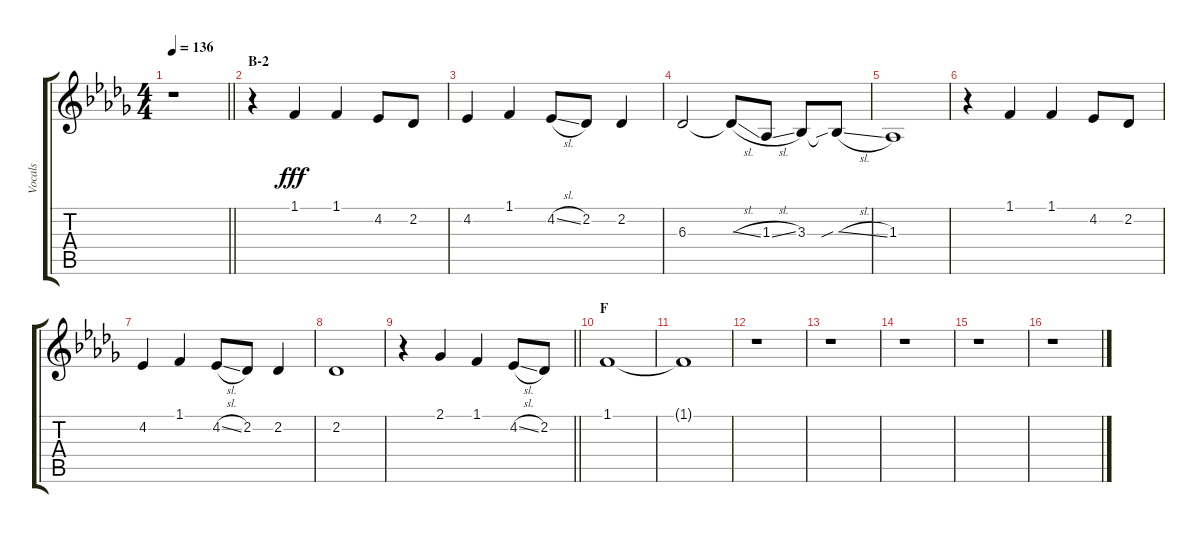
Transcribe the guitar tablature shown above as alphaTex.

\track ("Vocals" "Vocals") {instrument voiceoohs}
\staff {score tabs}
\tuning (E4 B3 G3 D3 A2 E2) {hide}
\ts (4 4)
\tempo 136
\clef g2
\barLineRight lightlight
\ks db
r.1{dy fff} |
\section ("" "B-2")
r.4 1.1.4 1.1.4 4.2.8 2.2.8 |
4.2.4 1.1.4 4.2{sl}.8 2.2.8 2.2.4 |
6.3.2 6.3{sl t}.8 1.3{sl}.8 3.3.8 3.3{sib sl t}.8 |
1.3.1 |
r.4 1.1.4 1.1.4 4.2.8 2.2.8 |
4.2.4 1.1.4 4.2{sl}.8 2.2.8 2.2.4 |
2.2.1 |
\barLineRight lightlight
r.4 2.1.4 1.1.4 4.2{sl}.8 2.2.8 |
\section ("" "F")
1.1.1 |
1.1{t}.1 |
r.1 |
r.1 |
r.1 |
r.1 |
r.1
